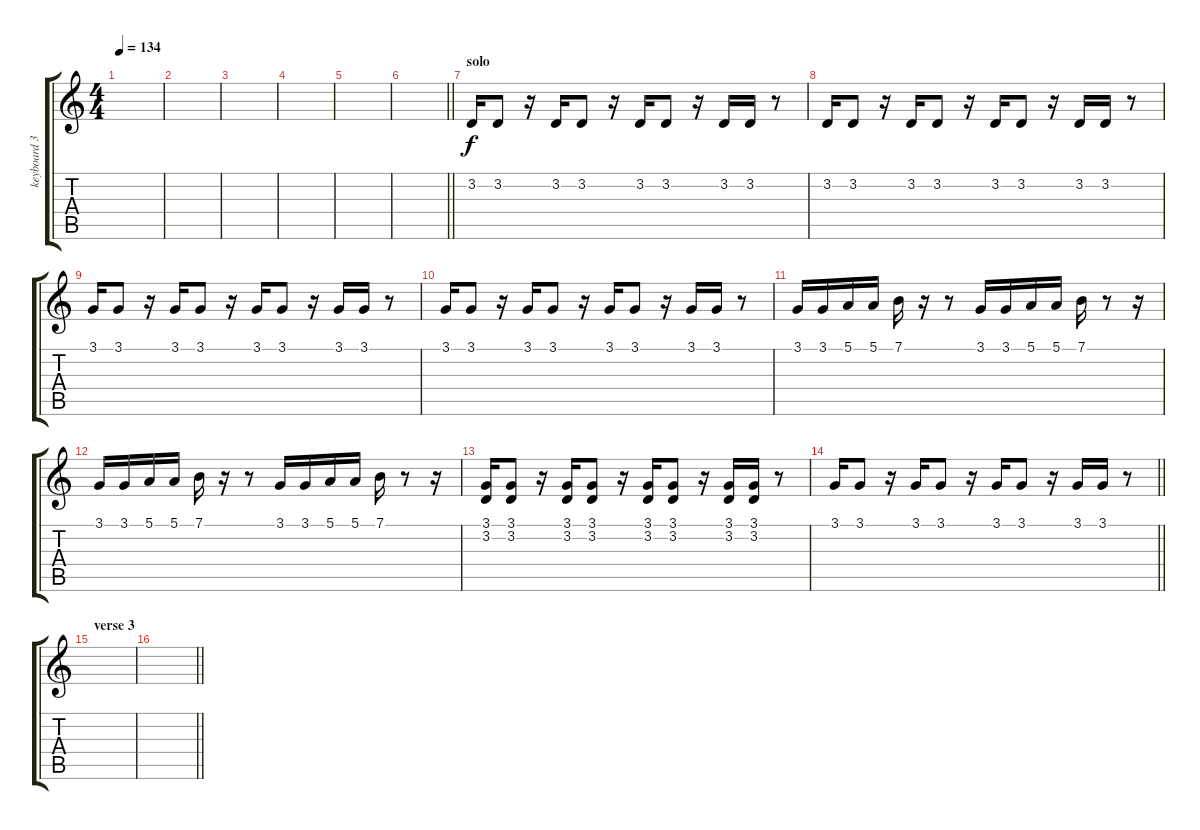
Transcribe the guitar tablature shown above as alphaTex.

\track ("keyboard 3" "keyboard 3") {instrument lead2sawtooth}
\staff {score tabs}
\tuning (E4 B3 G3 D3 A2 E2) {hide}
\ts (4 4)
\tempo 134
\clef g2
\ks c
|
|
|
|
|
\barLineRight lightlight
|
\section ("" "solo ")
3.2.16 3.2.8 r.16 3.2.16 3.2.8 r.16 3.2.16 3.2.8 r.16 3.2.16 3.2.16 r.8 |
3.2.16 3.2.8 r.16 3.2.16 3.2.8 r.16 3.2.16 3.2.8 r.16 3.2.16 3.2.16 r.8 |
3.1.16 3.1.8 r.16 3.1.16 3.1.8 r.16 3.1.16 3.1.8 r.16 3.1.16 3.1.16 r.8 |
3.1.16 3.1.8 r.16 3.1.16 3.1.8 r.16 3.1.16 3.1.8 r.16 3.1.16 3.1.16 r.8 |
3.1.16 3.1.16 5.1.16 5.1.16 7.1.16 r.16 r.8 3.1.16 3.1.16 5.1.16 5.1.16 7.1.16 r.8 r.16 |
3.1.16 3.1.16 5.1.16 5.1.16 7.1.16 r.16 r.8 3.1.16 3.1.16 5.1.16 5.1.16 7.1.16 r.8 r.16 |
(3.1 3.2).16 (3.1 3.2).8 r.16 (3.1 3.2).16 (3.1 3.2).8 r.16 (3.1 3.2).16 (3.1 3.2).8 r.16 (3.1 3.2).16 (3.1 3.2).16 r.8 |
\barLineRight lightlight
3.1.16 3.1.8 r.16 3.1.16 3.1.8 r.16 3.1.16 3.1.8 r.16 3.1.16 3.1.16 r.8 |
\section ("" "verse 3")
|
\barLineRight lightlight
